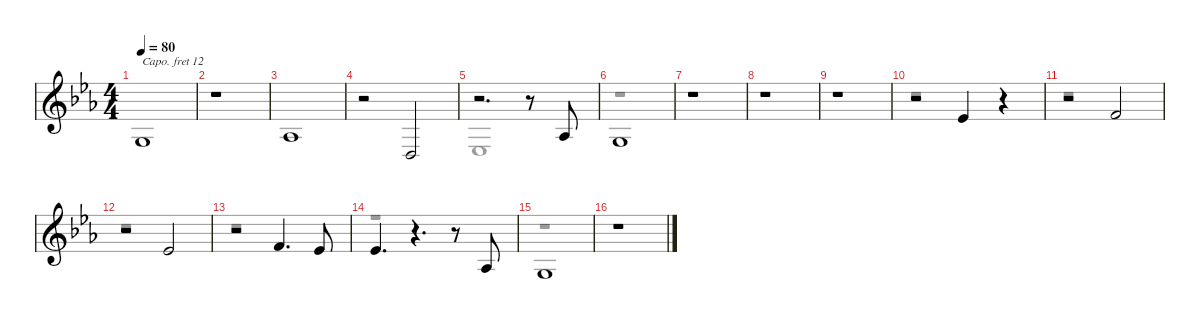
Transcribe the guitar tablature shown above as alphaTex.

\defaultSystemsLayout 4
\hideDynamics
\bracketExtendMode groupsimilarinstruments
\singleTrackTrackNamePolicy hidden
\multiTrackTrackNamePolicy hidden
\firstSystemTrackNameMode fullname
\otherSystemsTrackNameOrientation horizontal
\extendBarLines
\track ("Right Hand-bu" "pno.") {mute instrument acousticgrandpiano}
\staff {score}
\capo 12
\tuning (E4 B3 G3 D3 A2 E2 B1)
\voice
\ts (4 4)
\beaming (8 2 2 2 2)
\tempo 80
\clef g2
\ks cminor
3.6{acc forcenatural}.1{dy f instrument acousticgrandpiano beam Up} |
r.1{beam Down} |
4.6{acc b}.1{beam Up} |
r.2{beam Down} 3.7{acc forcenatural}.2{beam Up} |
r.2{d beam Up} r.8{beam Up} 4.6{acc b}.8{beam Up} |
\tempo (100 hide)
3.6{acc forcenatural}.1{beam Up} |
\tempo (95 0.625 hide)
\tempo (90 0.75 hide)
\tempo (78 0.875 hide)
r.1{beam Up} |
\tempo (80 hide)
r.1{beam Up} |
r.1{beam Up} |
r.2{beam Up} 1.4{acc b}.4{beam Up} r.4{beam Up} |
r.2{beam Up} 3.4{acc forcenatural}.2{beam Up} |
r.2{beam Up} 1.4{acc b}.2{beam Up} |
r.2{beam Up} 3.4{acc forcenatural}.4{d beam Up} 1.4{acc b}.8{beam Up} |
1.4{acc b}.4{d beam Up} r.4{d beam Up} r.8{beam Up} 4.6{acc b}.8{beam Up} |
\tempo (100 hide)
3.6{acc forcenatural}.1{beam Up} |
\tempo (95 0.25 hide)
\tempo (90 0.375 hide)
\tempo (86 0.5 hide)
\tempo (60 0.625 hide)
\tempo (40 0.875 hide)
r.1{beam Up}
\voice
\clef g2
\ottava regular
\simile none
\ks cminor
|
|
|
|
4.7{acc b}.1{beam Down} |
r.1{beam Down} |
r.1{beam Down} |
r.1{beam Down} |
r.1{beam Down} |
r.1{beam Down} |
r.1{beam Down} |
r.1{beam Down} |
r.1{beam Down} |
r.1{beam Down} |
r.1{beam Down} |
r.1{beam Down}
